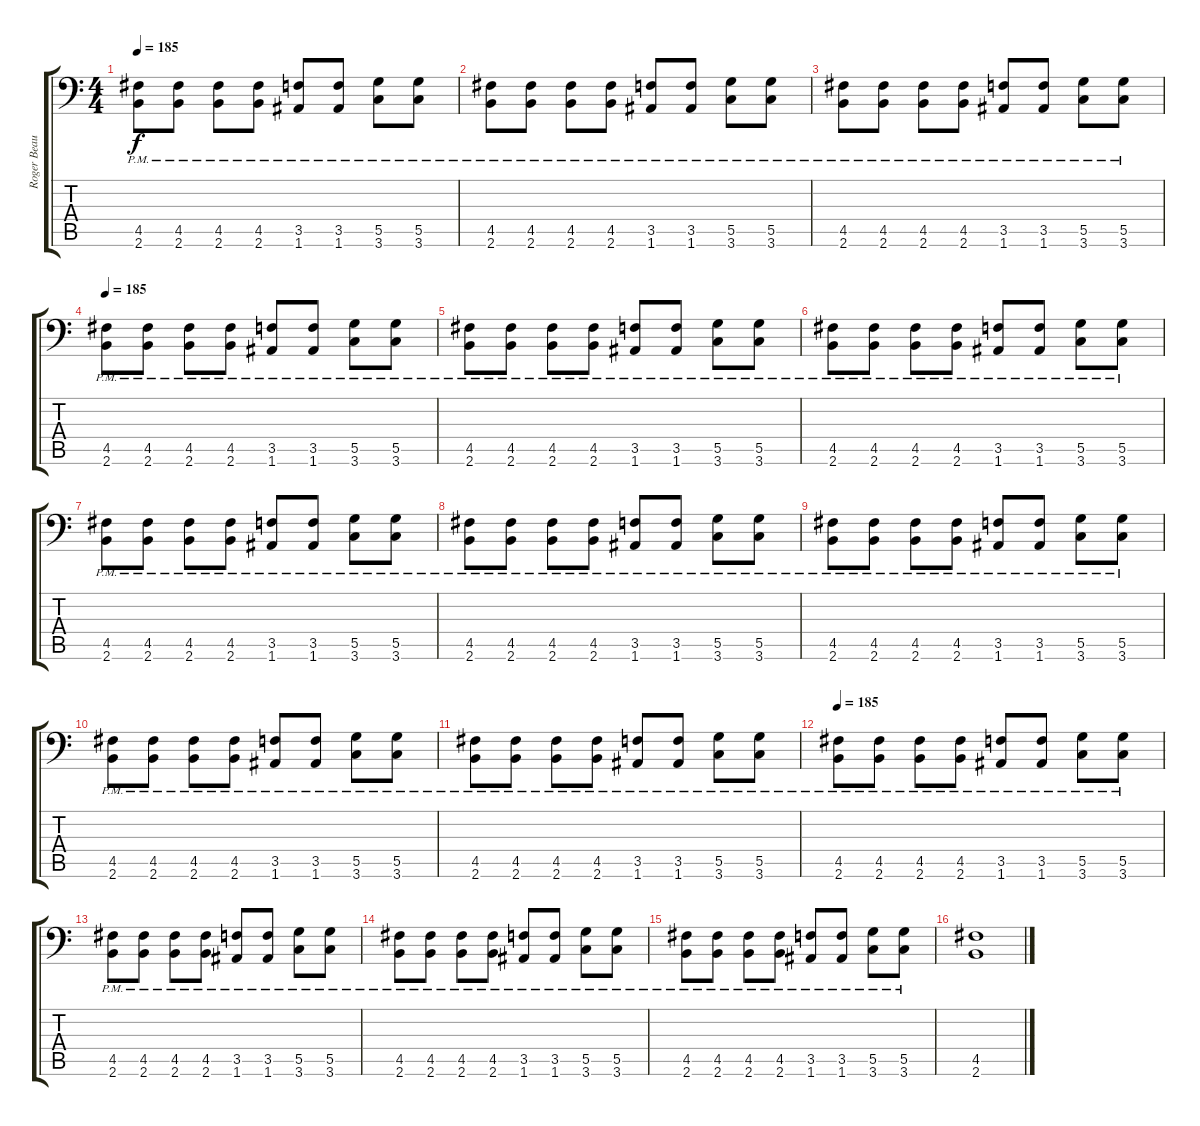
\track ("Roger Beaujard" "Roger Beau") {instrument distortionguitar}
\staff {score tabs}
\tuning (A3 E3 C3 G2 D2 A1) {hide}
\ts (4 4)
\tempo 185
\clef f4
\ks c
(4.5{pm} 2.6{pm}).8{dy f} (4.5{pm} 2.6{pm}).8 (4.5{pm} 2.6{pm}).8 (4.5{pm} 2.6{pm}).8 (3.5{pm} 1.6{pm}).8 (3.5{pm} 1.6{pm}).8 (5.5{pm} 3.6{pm}).8 (5.5{pm} 3.6{pm}).8 |
(4.5{pm} 2.6{pm}).8 (4.5{pm} 2.6{pm}).8 (4.5{pm} 2.6{pm}).8 (4.5{pm} 2.6{pm}).8 (3.5{pm} 1.6{pm}).8 (3.5{pm} 1.6{pm}).8 (5.5{pm} 3.6{pm}).8 (5.5{pm} 3.6{pm}).8 |
(4.5{pm} 2.6{pm}).8 (4.5{pm} 2.6{pm}).8 (4.5{pm} 2.6{pm}).8 (4.5{pm} 2.6{pm}).8 (3.5{pm} 1.6{pm}).8 (3.5{pm} 1.6{pm}).8 (5.5{pm} 3.6{pm}).8 (5.5{pm} 3.6{pm}).8 |
\tempo 185
(4.5{pm} 2.6{pm}).8 (4.5{pm} 2.6{pm}).8 (4.5{pm} 2.6{pm}).8 (4.5{pm} 2.6{pm}).8 (3.5{pm} 1.6{pm}).8 (3.5{pm} 1.6{pm}).8 (5.5{pm} 3.6{pm}).8 (5.5{pm} 3.6{pm}).8 |
(4.5{pm} 2.6{pm}).8 (4.5{pm} 2.6{pm}).8 (4.5{pm} 2.6{pm}).8 (4.5{pm} 2.6{pm}).8 (3.5{pm} 1.6{pm}).8 (3.5{pm} 1.6{pm}).8 (5.5{pm} 3.6{pm}).8 (5.5{pm} 3.6{pm}).8 |
(4.5{pm} 2.6{pm}).8 (4.5{pm} 2.6{pm}).8 (4.5{pm} 2.6{pm}).8 (4.5{pm} 2.6{pm}).8 (3.5{pm} 1.6{pm}).8 (3.5{pm} 1.6{pm}).8 (5.5{pm} 3.6{pm}).8 (5.5{pm} 3.6{pm}).8 |
(4.5{pm} 2.6{pm}).8 (4.5{pm} 2.6{pm}).8 (4.5{pm} 2.6{pm}).8 (4.5{pm} 2.6{pm}).8 (3.5{pm} 1.6{pm}).8 (3.5{pm} 1.6{pm}).8 (5.5{pm} 3.6{pm}).8 (5.5{pm} 3.6{pm}).8 |
(4.5{pm} 2.6{pm}).8 (4.5{pm} 2.6{pm}).8 (4.5{pm} 2.6{pm}).8 (4.5{pm} 2.6{pm}).8 (3.5{pm} 1.6{pm}).8 (3.5{pm} 1.6{pm}).8 (5.5{pm} 3.6{pm}).8 (5.5{pm} 3.6{pm}).8 |
(4.5{pm} 2.6{pm}).8 (4.5{pm} 2.6{pm}).8 (4.5{pm} 2.6{pm}).8 (4.5{pm} 2.6{pm}).8 (3.5{pm} 1.6{pm}).8 (3.5{pm} 1.6{pm}).8 (5.5{pm} 3.6{pm}).8 (5.5{pm} 3.6{pm}).8 |
(4.5{pm} 2.6{pm}).8 (4.5{pm} 2.6{pm}).8 (4.5{pm} 2.6{pm}).8 (4.5{pm} 2.6{pm}).8 (3.5{pm} 1.6{pm}).8 (3.5{pm} 1.6{pm}).8 (5.5{pm} 3.6{pm}).8 (5.5{pm} 3.6{pm}).8 |
(4.5{pm} 2.6{pm}).8 (4.5{pm} 2.6{pm}).8 (4.5{pm} 2.6{pm}).8 (4.5{pm} 2.6{pm}).8 (3.5{pm} 1.6{pm}).8 (3.5{pm} 1.6{pm}).8 (5.5{pm} 3.6{pm}).8 (5.5{pm} 3.6{pm}).8 |
\tempo 185
(4.5{pm} 2.6{pm}).8 (4.5{pm} 2.6{pm}).8 (4.5{pm} 2.6{pm}).8 (4.5{pm} 2.6{pm}).8 (3.5{pm} 1.6{pm}).8 (3.5{pm} 1.6{pm}).8 (5.5{pm} 3.6{pm}).8 (5.5{pm} 3.6{pm}).8 |
(4.5{pm} 2.6{pm}).8 (4.5{pm} 2.6{pm}).8 (4.5{pm} 2.6{pm}).8 (4.5{pm} 2.6{pm}).8 (3.5{pm} 1.6{pm}).8 (3.5{pm} 1.6{pm}).8 (5.5{pm} 3.6{pm}).8 (5.5{pm} 3.6{pm}).8 |
(4.5{pm} 2.6{pm}).8 (4.5{pm} 2.6{pm}).8 (4.5{pm} 2.6{pm}).8 (4.5{pm} 2.6{pm}).8 (3.5{pm} 1.6{pm}).8 (3.5{pm} 1.6{pm}).8 (5.5{pm} 3.6{pm}).8 (5.5{pm} 3.6{pm}).8 |
(4.5{pm} 2.6{pm}).8 (4.5{pm} 2.6{pm}).8 (4.5{pm} 2.6{pm}).8 (4.5{pm} 2.6{pm}).8 (3.5{pm} 1.6{pm}).8 (3.5{pm} 1.6{pm}).8 (5.5{pm} 3.6{pm}).8 (5.5{pm} 3.6{pm}).8 |
(4.5 2.6).1
